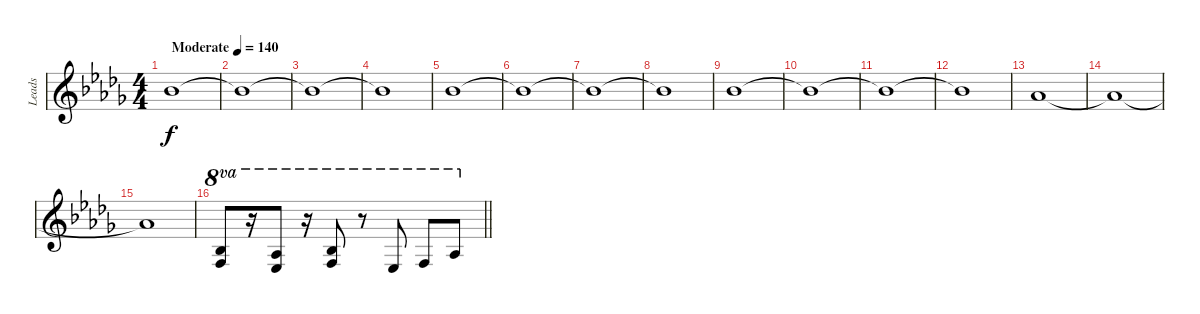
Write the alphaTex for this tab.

\track ("Leads" "Leads") {instrument shakuhachi}
\staff {score}
\tuning (E4 B3 G3 D3 A2 E2) {hide}
\ts (4 4)
\section ("" "")
\tempo (140 "Moderate")
\clef g2
\ks db
11.2.1{dy f instrument shakuhachi} |
11.2{t}.1 |
11.2{t}.1 |
11.2{t}.1 |
11.2.1 |
11.2{t}.1 |
11.2{t}.1 |
11.2{t}.1 |
11.2.1 |
11.2{t}.1 |
11.2{t}.1 |
11.2{t}.1 |
9.2.1 |
9.2{t}.1 |
9.2{t}.1 |
\barLineRight lightlight
(11.2 10.3).8{ot 8va instrument orchestrahit} r.16{ot 8va} (9.2 8.3).8{ot 8va} r.16{ot 8va} (11.2 10.3).8{ot 8va} r.8{ot 8va} 8.3.8{ot 8va instrument violin} 10.3.8{ot 8va} 9.2.8{ot 8va}
